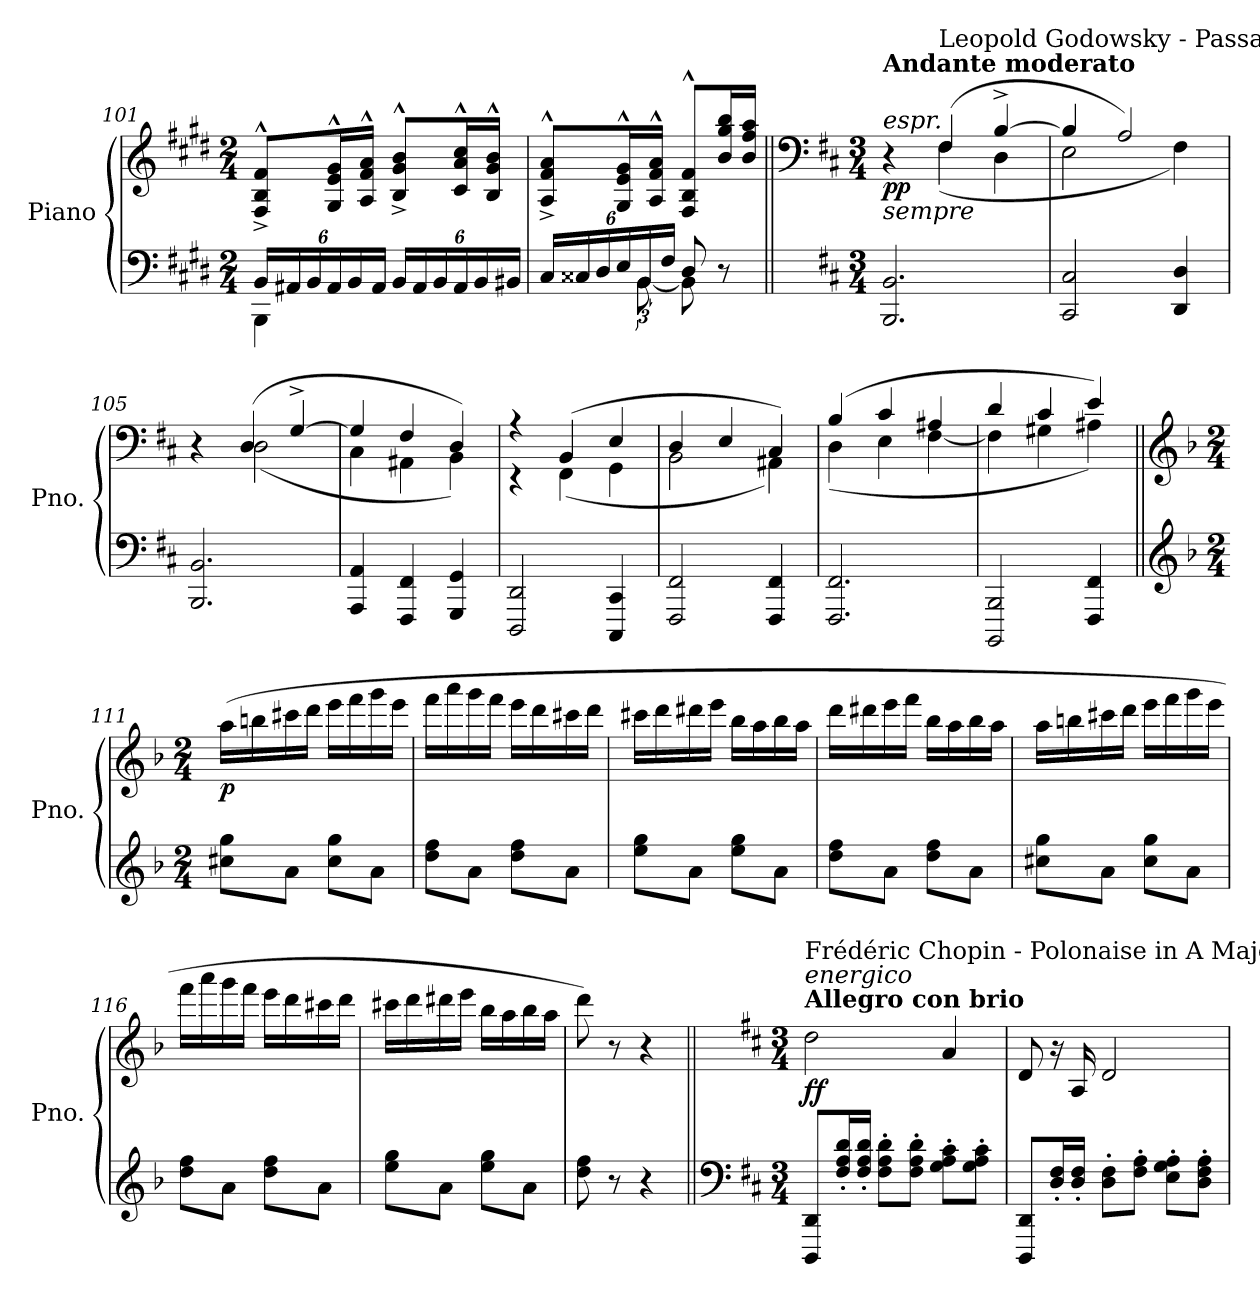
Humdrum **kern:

**kern	**kern	**dynam
*part1	*part1	*part1
*staff2	*staff1	*staff1/2
*I"Piano	*	*
*I'Pno.	*	*
*clefF4	*clefG2	*
*k[f#c#g#d#]	*k[f#c#g#d#]	*
*M2/4	*M2/4	*
*Xbrackettup	*	*
=101	=101	=101
*^	*	*
24BB/LL	4BBB\	8F#/^^^ 8B/^^^ 8f#/^^^L	.
24AA#X/	.	.	.
24BB/	.	.	.
24AA#/	.	16G#/^^ 16e/^^ 16g#/^^L	.
24BB/	.	.	.
.	.	16A/^^ 16f#/^^ 16a/^^JJ	.
24AA#/JJ	.	.	.
24BB/LL	4ryy	8B/^^^ 8g#/^^^ 8b/^^^L	.
24AA#/	.	.	.
24BB/	.	.	.
24AA#/	.	16c#/^^ 16a/^^ 16cc#/^^L	.
24BB/	.	.	.
.	.	16B/^^ 16g#/^^ 16b/^^JJ	.
24BB#X/JJ	.	.	.
!!LO:LB:g=z
=102	=102	=102	=102
*	*brackettup	*	*
24C#/LL	12ryy	8A/^^^ 8f#/^^^ 8a/^^^L	.
24C##X/	.	.	.
24D#/	12ryy	.	.
24E/	.	16G#/^^ 16e/^^ 16g#/^^L	.
24BB/	[12BB\	.	.
.	.	16A/^^ 16f#/^^ 16a/^^JJ	.
24F#/JJ	.	.	.
8D#/	8BB\]	8F#/^^ 8B/^^ 8f#/^^L	.
8r	8ryy	16b/ 16gg#/ 16bb/L	.
.	.	16b/Z 16ff#/Z 16aa/ZJJ	.
*v	*v	*	*
!!LO:LB:g=z
=103||	=103||	=103||
!!LO:REH:place=s1:a:B:fs=14:t=19:qo=1
*	*clefF4	*
*k[f#c#]	*k[f#c#]	*
*M3/4	*M3/4	*
*	*MM100	*
*	*^	*
!	!LO:TX:a:B:t=Andante moderato	!	!
!	!LO:TX:b:i:t=sempre	!	!
!	!LO:TX:a:i:t=espr.	!	!
!	!	!	!LO:DY:b
2.BBB/ 2.BB/	4r	4ryy	pp
!	!LO:TX:a:t=Leopold Godowsky - Passacaglia in B minor, variation 1	!	!
.	(>4F#/	(<4F#\	.
.	[4B^/	4D\	.
=104	=104	=104	=104
2CC#/ 2C#/	4B/]	2E\	.
.	2A/)	.	.
4DD/ 4D/	.	4F#\)	.
=105	=105	=105	=105
2.BBB/ 2.BB/	4r	4ryy	.
.	(>4D/	(<2D\	.
.	[4G^/	.	.
=106	=106	=106	=106
4AAA/ 4AA/	4G/]	4C#\	.
4FFF#/ 4FF#/	4F#/	4AA#X\	.
4GGG/ 4GG/	4D/)	4BB\)	.
!!LO:LB:g=z	!!
=107	=107	=107	=107
2DDD/ 2DD/	4r	4r	.
.	(>4BB/	(<4FF#\	.
4CCC#/ 4CC#/	4E/	4GG\	.
=108	=108	=108	=108
2FFF#/ 2FF#/	4D/	2BB\	.
.	4E/	.	.
4FFF#/ 4FF#/	4C#/)	4AA#X\)	.
=109	=109	=109	=109
2.FFF#/ 2.FF#/	(>4B/	(<4D\	.
.	4c#/	4E\	.
.	4A#X/	[4F#\	.
=110	=110	=110	=110
2BBBB/ 2BBB/	4d/	4F#\]	.
.	4c#/	4G#X\	.
4FFF#/ 4FF#/	4e/)	4A#X\)	.
*	*v	*v	*
!!LO:PB:g=z
=111||	=111||	=111||
!!LO:REH:place=s1:a:B:fs=14:t=20
*clefG2	*clefG2	*
*k[b-]	*k[b-]	*
*M2/4	*M2/4	*
*	*MM112	*
*	*^	*
!	!LO:TX:a:B:t=Allegro	!	!
!	!LO:TX:a:t=Carl Kölling - Rhapsodie mignonne Op. 410	!	!
!	!	!	!LO:DY:b
*	*v	*v	*
8cc#X\ 8gg\L	(>16aa\LL	p
.	16bbn\	.
8a\J	16ccc#X\	.
.	16ddd\JJ	.
8cc#\ 8gg\L	16eee\LL	.
.	16fff\	.
8a\J	16ggg\	.
.	16eee\JJ	.
=112	=112	=112
8dd\ 8ff\L	16fff\LL	.
.	16aaa\	.
8a\J	16ggg\	.
.	16fff\JJ	.
8dd\ 8ff\L	16eee\LL	.
.	16ddd\	.
8a\J	16ccc#X\	.
.	16ddd\JJ	.
=113	=113	=113
8ee\ 8gg\L	16ccc#X\LL	.
.	16ddd\	.
8a\J	16ddd#X\	.
.	16eee\JJ	.
8ee\ 8gg\L	16bb-\LL	.
.	16aa\	.
8a\J	16bb-\	.
.	16aa\JJ	.
=114	=114	=114
8dd\ 8ff\L	16ddd\LL	.
.	16ddd#X\	.
8a\J	16eee\	.
.	16fff\JJ	.
8dd\ 8ff\L	16bb-\LL	.
.	16aa\	.
8a\J	16bb-\	.
.	16aa\JJ	.
!!LO:LB:g=z
=115	=115	=115
8cc#X\ 8gg\L	16aa\LL	.
.	16bbn\	.
8a\J	16ccc#X\	.
.	16ddd\JJ	.
8cc#\ 8gg\L	16eee\LL	.
.	16fff\	.
8a\J	16ggg\	.
.	16eee\JJ	.
=116	=116	=116
8dd\ 8ff\L	16fff\LL	.
.	16aaa\	.
8a\J	16ggg\	.
.	16fff\JJ	.
8dd\ 8ff\L	16eee\LL	.
.	16ddd\	.
8a\J	16ccc#X\	.
.	16ddd\JJ	.
=117	=117	=117
8ee\ 8gg\L	16ccc#X\LL	.
.	16ddd\	.
8a\J	16ddd#X\	.
.	16eee\JJ	.
8ee\ 8gg\L	16bb-\LL	.
.	16aa\	.
8a\J	16bb-\	.
.	16aa\JJ	.
=118	=118	=118
8dd\ 8ff\	8ddd\)	.
8r	8r	.
4r	4r	.
!!LO:LB:g=z
=119||	=119||	=119||
!!LO:REH:place=s1:a:B:fs=14:t=21
*clefF4	*	*
*k[f#c#]	*k[f#c#]	*
*M3/4	*M3/4	*
*	*MM96	*
!	!LO:TX:a:B:t=Allegro con brio	!
!	!LO:TX:a:i:t=energico	!
!	!LO:TX:a:t=Frédéric Chopin - Polonaise in A Major, Op. 40 No. 1 "Military" (Guessed by Ivan P)	!
!	!	!LO:DY:b
8DDD/ 8DD/L	2dd\	ff
16F#/' 16A/' 16d/'L	.	.
16F#/' 16A/' 16d/'JJ	.	.
8F#\' 8A\' 8d\'L	.	.
8F#\' 8A\' 8d\'J	.	.
8G\' 8A\' 8c#\'L	4a/	.
8G\' 8A\' 8c#\'J	.	.
=120	=120	=120
8DDD/ 8DD/L	8d/	.
16D/' 16F#/'L	16r	.
16D/' 16F#/'JJ	16A/	.
8D\' 8F#\'L	2d/	.
8F#\' 8A\'J	.	.
8E\' 8G\' 8A\'L	.	.
8D\' 8F#\' 8A\'J	.	.
=	=	=
*-	*-	*-
